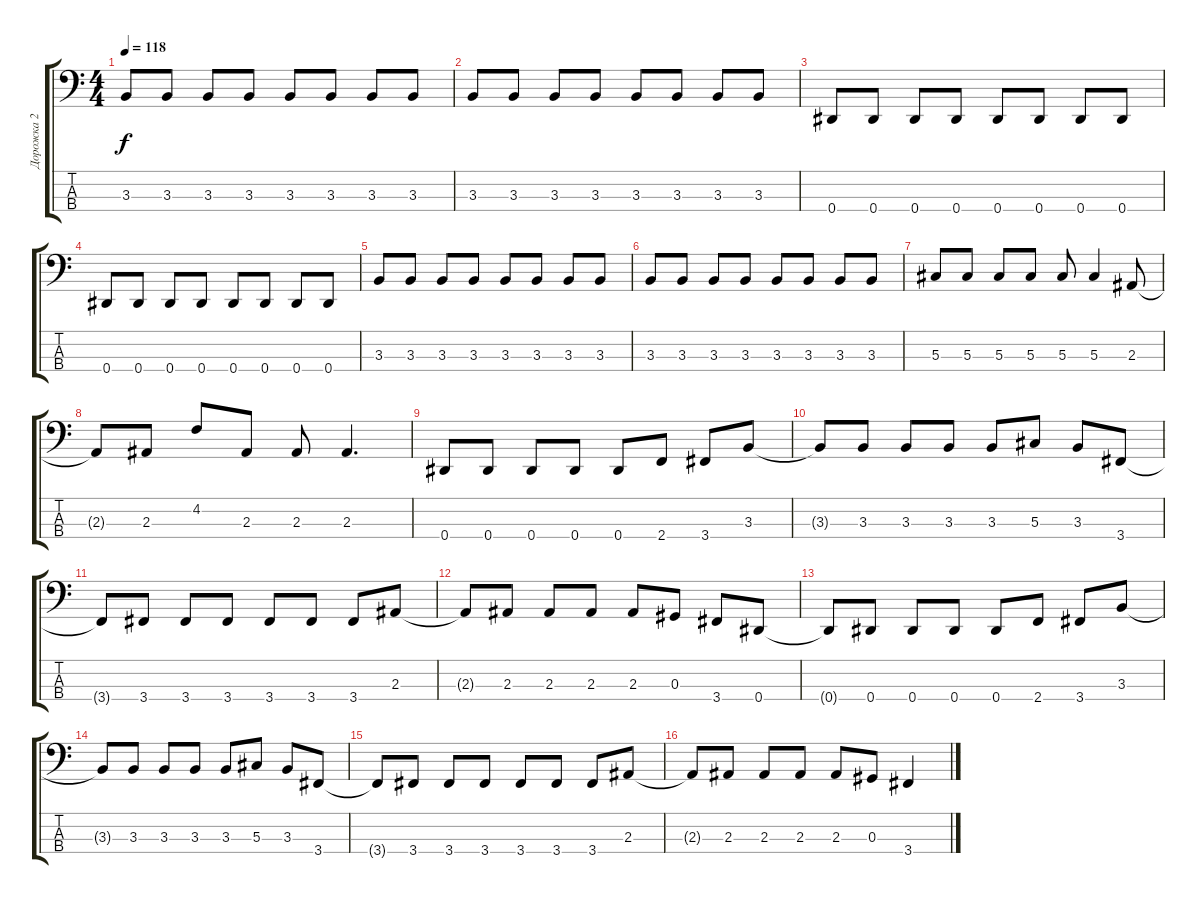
\track ("Дорожка 2" "Дорожка 2") {instrument electricbassfinger}
\staff {score tabs}
\tuning (Gb2 Db2 Ab1 Eb1) {hide}
\ts (4 4)
\tempo 118
\clef f4
\ks c
3.3.8{dy f} 3.3.8 3.3.8 3.3.8 3.3.8 3.3.8 3.3.8 3.3.8 |
3.3.8 3.3.8 3.3.8 3.3.8 3.3.8 3.3.8 3.3.8 3.3.8 |
0.4.8 0.4.8 0.4.8 0.4.8 0.4.8 0.4.8 0.4.8 0.4.8 |
0.4.8 0.4.8 0.4.8 0.4.8 0.4.8 0.4.8 0.4.8 0.4.8 |
3.3.8 3.3.8 3.3.8 3.3.8 3.3.8 3.3.8 3.3.8 3.3.8 |
3.3.8 3.3.8 3.3.8 3.3.8 3.3.8 3.3.8 3.3.8 3.3.8 |
5.3.8 5.3.8 5.3.8 5.3.8 5.3.8 5.3.4 2.3.8 |
2.3{t}.8 2.3.8 4.2.8 2.3.8 2.3.8 2.3.4{d} |
0.4.8 0.4.8 0.4.8 0.4.8 0.4.8 2.4.8 3.4.8 3.3.8 |
3.3{t}.8 3.3.8 3.3.8 3.3.8 3.3.8 5.3.8 3.3.8 3.4.8 |
3.4{t}.8 3.4.8 3.4.8 3.4.8 3.4.8 3.4.8 3.4.8 2.3.8 |
2.3{t}.8 2.3.8 2.3.8 2.3.8 2.3.8 0.3.8 3.4.8 0.4.8 |
0.4{t}.8 0.4.8 0.4.8 0.4.8 0.4.8 2.4.8 3.4.8 3.3.8 |
3.3{t}.8 3.3.8 3.3.8 3.3.8 3.3.8 5.3.8 3.3.8 3.4.8 |
3.4{t}.8 3.4.8 3.4.8 3.4.8 3.4.8 3.4.8 3.4.8 2.3.8 |
2.3{t}.8 2.3.8 2.3.8 2.3.8 2.3.8 0.3.8 3.4.4
